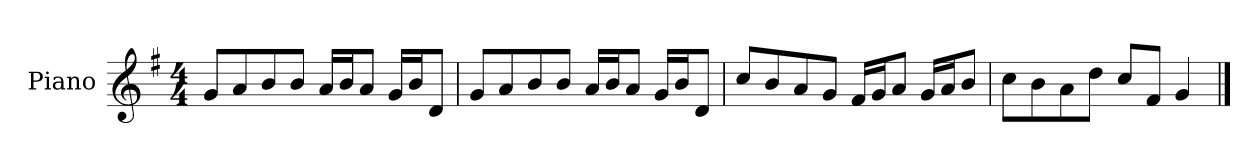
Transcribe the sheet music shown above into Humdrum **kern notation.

**kern
*part1
*staff1
*I"Piano
*I'P-no
*clefG2
*k[f#]
*M4/4
*MM90
=1
8g/L
8a/
8b/
8b/J
16a/LL
16b/J
8a/J
16g/LL
16b/J
8d/J
=2
8g/L
8a/
8b/
8b/J
16a/LL
16b/J
8a/J
16g/LL
16b/J
8d/J
=3
8cc/L
8b/
8a/
8g/J
16f#/LL
16g/J
8a/J
16g/LL
16a/J
8b/J
=4
8cc\L
8b\
8a\
8dd\J
8cc/L
8f#/J
4g/
==
*-
